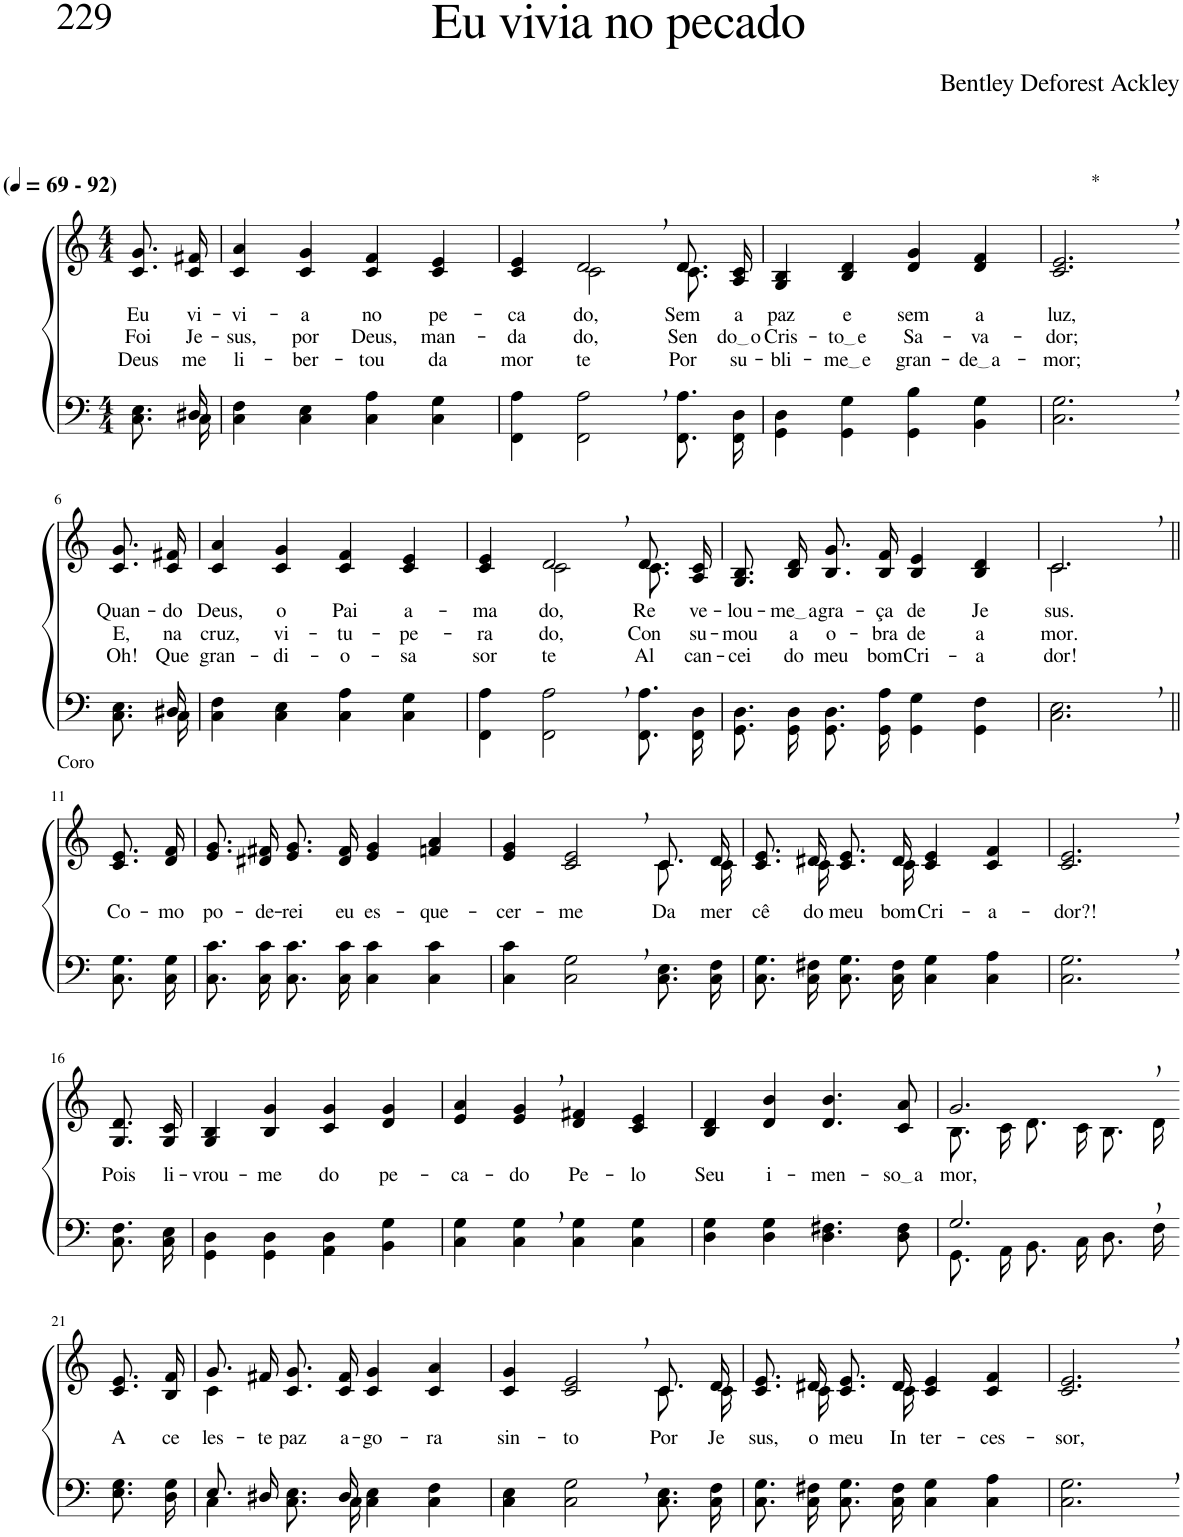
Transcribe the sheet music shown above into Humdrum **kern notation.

**kern	**kern	**text	**text	**text
*part2	*part1	*part1	*part1	*part1
*staff2	*staff1	*staff1	*staff1	*staff1
*I"Parte III e IV	*I"Parte I e II	*	*	*
*clefF4	*clefG2	*	*	*
*Trd-1c-2	*Trd-1c-2	*	*	*
*k[]	*k[]	*	*	*
*M4/4	*M4/4	*	*	*
*MM69	*MM69	*	*	*
=1	=1	=1	=1	=1
*^	*	*	*	*
!	!	!LO:TX:a:B:t=(	!	!	!
!	!	!LO:TX:a:B:t=- 92)	!	!	!
!	!	!	!LO:LY:b	!LO:LY:b	!LO:LY:b
8.ryy	8.C/ 8.E/L	8.c/ 8.g/L	Eu	Foi	Deus
!	!	!	!LO:LY:b	!LO:LY:b	!LO:LY:b
16D#X/	16C/Jk	16c/ 16f#X/Jk	vi-	Je-	me
=2	=2	=2	=2	=2	=2
!	!	!	!LO:LY:b	!LO:LY:b	!LO:LY:b
*v	*v	*	*	*	*
4C\ 4F\	4c/ 4a/	-vi-	-sus,	li-
!	!	!LO:LY:b	!LO:LY:b	!LO:LY:b
4C\ 4E\	4c/ 4g/	-a	por	-ber-
!	!	!LO:LY:b	!LO:LY:b	!LO:LY:b
4C\ 4A\	4c/ 4f/	no	Deus,	-tou
!	!	!LO:LY:b	!LO:LY:b	!LO:LY:b
4C\ 4G\	4c/ 4e/	pe-	man-	da
=3	=3	=3	=3	=3
!	!	!LO:LY:b	!LO:LY:b	!LO:LY:b
*	*^	*	*	*
4FF\ 4A\	4c/ 4e/	4ryy	-ca-	-da-	mor-
!	!	!	!LO:LY:b	!LO:LY:b	!LO:LY:b
2FF\, 2A\,	2d,/	2c\	-do,	-do,	-te
!	!	!	!LO:LY:b	!LO:LY:b	!LO:LY:b
8.FF/ 8.A/L	8.d/L	8.c\	Sem	Sen-	Por
!	!	!	!LO:LY:b	!LO:LY:b	!LO:LY:b
16FF/ 16D/Jk	16A/ 16c/Jk	16ryy	a	do o	su-
=4	=4	=4	=4	=4	=4
!	!	!	!LO:LY:b	!LO:LY:b	!LO:LY:b
*	*v	*v	*	*	*
4GG\ 4D\	4G/ 4B/	paz	Cris-	-bli-
!	!	!LO:LY:b	!LO:LY:b	!LO:LY:b
4GG\ 4G\	4B/ 4d/	e	to e	me e
!	!	!LO:LY:b	!LO:LY:b	!LO:LY:b
4GG\ 4B\	4d/ 4g/	sem	Sa-	gran-
!	!	!LO:LY:b	!LO:LY:b	!LO:LY:b
4BB\ 4G\	4d/ 4f/	a	-va-	de a
=5	=5	=5	=5	=5
!	!LO:TX:a:t=*	!	!	!
!	!	!LO:LY:b	!LO:LY:b	!LO:LY:b
2.C\, 2.G\,	2.c/, 2.e/,	luz,	-dor;	-mor;
!!LO:LB:g=z
=6-	=6-	=6-	=6-	=6-
*^	*	*	*	*
!	!	!	!LO:LY:b	!LO:LY:b	!LO:LY:b
8.ryy	8.C/ 8.E/L	8.c/ 8.g/L	Quan-	E,	Oh!
!	!	!	!LO:LY:b	!LO:LY:b	!LO:LY:b
16D#X/	16C/Jk	16c/ 16f#X/Jk	-do	na	Que
=7	=7	=7	=7	=7	=7
!	!	!	!LO:LY:b	!LO:LY:b	!LO:LY:b
*v	*v	*	*	*	*
4C\ 4F\	4c/ 4a/	Deus,	cruz,	gran-
!	!	!LO:LY:b	!LO:LY:b	!LO:LY:b
4C\ 4E\	4c/ 4g/	o	vi-	-di-
!	!	!LO:LY:b	!LO:LY:b	!LO:LY:b
4C\ 4A\	4c/ 4f/	Pai	-tu-	-o-
!	!	!LO:LY:b	!LO:LY:b	!LO:LY:b
4C\ 4G\	4c/ 4e/	a-	-pe-	-sa
=8	=8	=8	=8	=8
!	!	!LO:LY:b	!LO:LY:b	!LO:LY:b
*	*^	*	*	*
4FF\ 4A\	4c/ 4e/	4ryy	-ma-	-ra-	sor-
!	!	!	!LO:LY:b	!LO:LY:b	!LO:LY:b
2FF\, 2A\,	2d,/	2c\	-do,	-do,	-te
!	!	!	!LO:LY:b	!LO:LY:b	!LO:LY:b
8.FF/ 8.A/L	8.d/L	8.c\	Re-	Con-	Al-
!	!	!	!LO:LY:b	!LO:LY:b	!LO:LY:b
16FF/ 16D/Jk	16A/ 16c/Jk	16ryy	-ve-	-su-	-can-
=9	=9	=9	=9	=9	=9
!	!	!	!LO:LY:b	!LO:LY:b	!LO:LY:b
*	*v	*v	*	*	*
8.GG/ 8.D/L	8.G/ 8.B/L	-lou-	-mou	-cei
!	!	!LO:LY:b	!LO:LY:b	!LO:LY:b
16GG/ 16D/Jk	16B/ 16d/Jk	me a	a	do
!	!	!LO:LY:b	!LO:LY:b	!LO:LY:b
8.GG\ 8.D\L	8.B/ 8.g/L	gra-	o-	meu
!	!	!LO:LY:b	!LO:LY:b	!LO:LY:b
16GG\ 16A\Jk	16B/ 16f/Jk	-ça	-bra	bom
!	!	!LO:LY:b	!LO:LY:b	!LO:LY:b
4GG\ 4G\	4B/ 4e/	de	de	Cri-
!	!	!LO:LY:b	!LO:LY:b	!LO:LY:b
4GG\ 4F\	4B/ 4d/	Je-	a-	-a-
=10	=10	=10	=10	=10
*	*^	*	*	*
!	!	!	!LO:LY:b	!LO:LY:b	!LO:LY:b
2.C\, 2.E\,	2.c,/	2.c\	-sus.	-mor.	-dor!
!!LO:LB:g=z
=11||	=11||	=11||	=11||	=11||	=11||
!	!LO:TX:a:t=Coro	!	!	!	!
!	!	!	!LO:LY:b	!	!
*	*v	*v	*	*	*
8.C\ 8.G\L	8.c/ 8.e/L	Co-	.	.
!	!	!LO:LY:b	!	!
16C\ 16G\Jk	16d/ 16f/Jk	-mo	.	.
=12	=12	=12	=12	=12
!	!	!LO:LY:b	!	!
8.C\ 8.c\L	8.e/ 8.g/L	po-	.	.
!	!	!LO:LY:b	!	!
16C\ 16c\Jk	16d#X/ 16f#X/Jk	-de-	.	.
!	!	!LO:LY:b	!	!
8.C\ 8.c\L	8.e/ 8.g/L	-rei	.	.
!	!	!LO:LY:b	!	!
16C\ 16c\Jk	16d#/ 16f#/Jk	eu	.	.
!	!	!LO:LY:b	!	!
4C\ 4c\	4e/ 4g/	es-	.	.
!	!	!LO:LY:b	!	!
4C\ 4c\	4fn/ 4a/	-que-	.	.
=13	=13	=13	=13	=13
!	!	!LO:LY:b	!	!
*	*^	*	*	*
4C\ 4c\	4e/ 4g/	2.ryy	-cer-	.	.
!	!	!	!LO:LY:b	!	!
2C\, 2G\,	2c/, 2e/,	.	-me	.	.
!	!	!	!LO:LY:b	!	!
8.C\ 8.E\L	8.c/L	8.c\L	Da	.	.
!	!	!	!LO:LY:b	!	!
16C\ 16F\Jk	16d/Jk	16c\Jk	mer-	.	.
=14	=14	=14	=14	=14	=14
!	!	!	!LO:LY:b	!	!
8.C\ 8.G\L	8.c/ 8.e/L	8.ryy	-cê	.	.
!	!	!	!LO:LY:b	!	!
16C\ 16F#X\Jk	16d#X/Jk	16c\	do	.	.
!	!	!	!LO:LY:b	!	!
8.C\ 8.G\L	8.c/ 8.e/L	8.ryy	meu	.	.
!	!	!	!LO:LY:b	!	!
16C\ 16F#\Jk	16d#/Jk	16c\	bom	.	.
!	!	!	!LO:LY:b	!	!
4C\ 4G\	4c/ 4e/	2ryy	Cri-	.	.
!	!	!	!LO:LY:b	!	!
4C\ 4A\	4c/ 4f/	.	-a-	.	.
*	*v	*v	*	*	*
=15	=15	=15	=15	=15
!	!	!LO:LY:b	!	!
2.C\, 2.G\,	2.c/, 2.e/,	-dor?!	.	.
!!LO:LB:g=z
=16-	=16-	=16-	=16-	=16-
!	!	!LO:LY:b	!	!
8.C\ 8.F\L	8.G/ 8.d/L	Pois	.	.
!	!	!LO:LY:b	!	!
16C\ 16E\Jk	16G/ 16c/Jk	li-	.	.
=17	=17	=17	=17	=17
!	!	!LO:LY:b	!	!
4GG\ 4D\	4G/ 4B/	-vrou-	.	.
!	!	!LO:LY:b	!	!
4GG\ 4D\	4B/ 4g/	-me	.	.
!	!	!LO:LY:b	!	!
4AA\ 4D\	4c/ 4g/	do	.	.
!	!	!LO:LY:b	!	!
4BB\ 4G\	4d/ 4g/	pe-	.	.
=18	=18	=18	=18	=18
!	!	!LO:LY:b	!	!
4C\ 4G\	4e/ 4a/	-ca-	.	.
!	!	!LO:LY:b	!	!
4C\, 4G\,	4e/, 4g/,	-do	.	.
!	!	!LO:LY:b	!	!
4C\ 4G\	4d/ 4f#X/	Pe-	.	.
!	!	!LO:LY:b	!	!
4C\ 4G\	4c/ 4e/	-lo	.	.
=19	=19	=19	=19	=19
!	!	!LO:LY:b	!	!
4D\ 4G\	4B/ 4d/	Seu	.	.
!	!	!LO:LY:b	!	!
4D\ 4G\	4d/ 4b/	i-	.	.
!	!	!LO:LY:b	!	!
4.D\ 4.F#X\	4.d/ 4.b/	-men-	.	.
!	!	!LO:LY:b	!	!
8D\ 8F#\	8c/ 8a/	so a	.	.
=20	=20	=20	=20	=20
*^	*^	*	*	*
!	!	!	!	!LO:LY:b	!	!
2.G,/	8.GG\L	2.g,/	8.B\L	-mor,	.	.
.	16AA\Jk	.	16c\Jk	.	.	.
.	8.BB\L	.	8.d\L	.	.	.
.	16C\Jk	.	16c\Jk	.	.	.
.	8.D\L	.	8.B\L	.	.	.
.	16F\Jk	.	16d\Jk	.	.	.
!!LO:LB:g=z
=21-	=21-	=21-	=21-	=21-	=21-	=21-
!	!	!	!	!LO:LY:b	!	!
*v	*v	*	*	*	*	*
*	*v	*v	*	*	*
8.E\ 8.G\L	8.c/ 8.e/L	A	.	.
!	!	!LO:LY:b	!	!
16D\ 16G\Jk	16B/ 16f/Jk	ce-	.	.
=22	=22	=22	=22	=22
*^	*^	*	*	*
!	!	!	!	!LO:LY:b	!	!
8.E/L	4C\	8.g/L	4c\	-les-	.	.
!	!	!	!	!LO:LY:b	!	!
16D#X/Jk	.	16f#X/Jk	.	-te	.	.
!	!	!	!	!LO:LY:b	!	!
8.ryy	8.C/ 8.E/L	8.c/ 8.g/L	2.ryy	paz	.	.
!	!	!	!	!LO:LY:b	!	!
16D#/	16C/Jk	16c/ 16f#/Jk	.	a-	.	.
!	!	!	!	!LO:LY:b	!	!
2ryy	4C\ 4E\	4c/ 4g/	.	-go-	.	.
!	!	!	!	!LO:LY:b	!	!
.	4C\ 4F\	4c/ 4a/	.	-ra	.	.
=23	=23	=23	=23	=23	=23	=23
!	!	!	!	!LO:LY:b	!	!
*v	*v	*	*	*	*	*
4C\ 4E\	4c/ 4g/	2.ryy	sin-	.	.
!	!	!	!LO:LY:b	!	!
2C\, 2G\,	2c/, 2e/,	.	-to	.	.
!	!	!	!LO:LY:b	!	!
8.C\ 8.E\L	8.c/L	8.c\L	Por	.	.
!	!	!	!LO:LY:b	!	!
16C\ 16F\Jk	16d/Jk	16c\Jk	Je-	.	.
=24	=24	=24	=24	=24	=24
!	!	!	!LO:LY:b	!	!
8.C\ 8.G\L	8.c/ 8.e/L	8.ryy	-sus,	.	.
!	!	!	!LO:LY:b	!	!
16C\ 16F#X\Jk	16d#X/Jk	16c\	o	.	.
!	!	!	!LO:LY:b	!	!
8.C\ 8.G\L	8.c/ 8.e/L	8.ryy	meu	.	.
!	!	!	!LO:LY:b	!	!
16C\ 16F#\Jk	16d#/Jk	16c\	In-	.	.
!	!	!	!LO:LY:b	!	!
4C\ 4G\	4c/ 4e/	2ryy	ter-	.	.
!	!	!	!LO:LY:b	!	!
4C\ 4A\	4c/ 4f/	.	-ces-	.	.
*	*v	*v	*	*	*
=25	=25	=25	=25	=25
!	!	!LO:LY:b	!	!
2.C\, 2.G\,	2.c/, 2.e/,	-sor,	.	.
=-	=-	=-	=-	=-
*-	*-	*-	*-	*-
